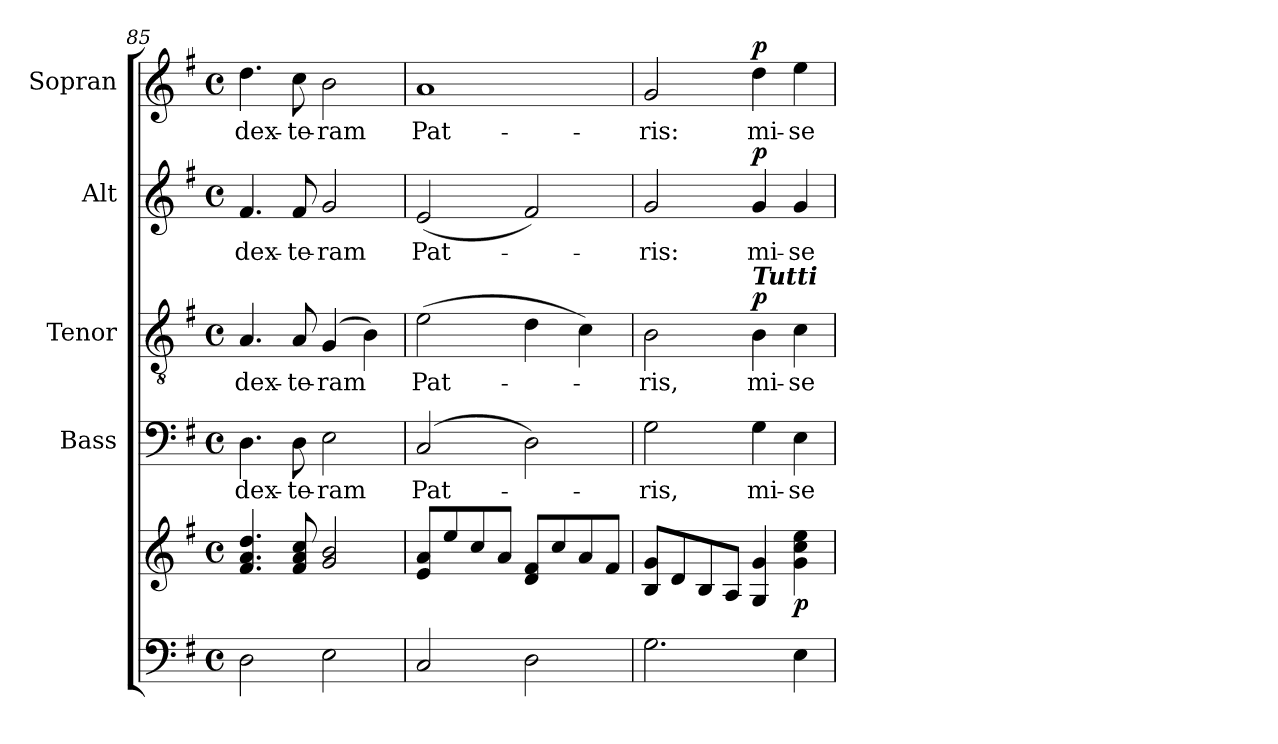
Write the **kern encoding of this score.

**kern	**kern	**dynam	**kern	**text	**kern	**text	**dynam	**kern	**text	**dynam	**kern	**text	**dynam
*part5	*part5	*part5	*part4	*part4	*part3	*part3	*part3	*part2	*part2	*part2	*part1	*part1	*part1
*staff6	*staff5	*staff5/6	*staff4	*staff4	*staff3	*staff3	*staff3	*staff2	*staff2	*staff2	*staff1	*staff1	*staff1
*	*	*	*I"Bass	*	*I"Tenor	*	*	*I"Alt	*	*	*I"Sopran	*	*
*	*	*	*I'B.	*	*I'T.	*	*	*I'A.	*	*	*I'S.	*	*
*clefF4	*clefG2	*	*clefF4	*	*clefGv2	*	*	*clefG2	*	*	*clefG2	*	*
*k[f#]	*k[f#]	*	*k[f#]	*	*k[f#]	*	*	*k[f#]	*	*	*k[f#]	*	*
*G:	*G:	*	*G:	*	*G:	*	*	*G:	*	*	*G:	*	*
*M4/4	*M4/4	*	*M4/4	*	*M4/4	*	*	*M4/4	*	*	*M4/4	*	*
*met(c)	*met(c)	*	*met(c)	*	*met(c)	*	*	*met(c)	*	*	*met(c)	*	*
=85	=85	=85	=85	=85	=85	=85	=85	=85	=85	=85	=85	=85	=85
!	!	!	!	!LO:LY:b	!	!LO:LY:b	!	!	!LO:LY:b	!	!	!LO:LY:b	!
2D\	4.f#/ 4.a/ 4.dd/	.	4.D\	dex-	4.A/	dex-	.	4.f#/	dex-	.	4.dd\	dex-	.
!	!	!	!	!LO:LY:b	!	!LO:LY:b	!	!	!LO:LY:b	!	!	!LO:LY:b	!
.	8f#/ 8a/ 8cc/	.	8D\	-te-	8A/	-te-	.	8f#/	-te-	.	8cc\	-te-	.
!	!	!	!	!LO:LY:b	!	!LO:LY:b	!	!	!LO:LY:b	!	!	!LO:LY:b	!
2E\	2g/ 2b/	.	2E\	-ram	(4G/	-ram	.	2g/	-ram	.	2b\	-ram	.
.	.	.	.	.	4B\)	.	.	.	.	.	.	.	.
=86	=86	=86	=86	=86	=86	=86	=86	=86	=86	=86	=86	=86	=86
!	!	!	!	!LO:LY:b	!	!LO:LY:b	!	!	!LO:LY:b	!	!	!LO:LY:b	!
2C/	8e/ 8a/L	.	(2C/	Pat-	(>2e\	Pat-	.	(<2e/	Pat-	.	1a	Pat-	.
.	8ee/	.	.	.	.	.	.	.	.	.	.	.	.
.	8cc/	.	.	.	.	.	.	.	.	.	.	.	.
.	8a/J	.	.	.	.	.	.	.	.	.	.	.	.
2D\	8d/ 8f#/L	.	2D\)	.	4d\	.	.	2f#/)	.	.	.	.	.
.	8cc/	.	.	.	.	.	.	.	.	.	.	.	.
.	8a/	.	.	.	4c\)	.	.	.	.	.	.	.	.
.	8f#/J	.	.	.	.	.	.	.	.	.	.	.	.
=87	=87	=87	=87	=87	=87	=87	=87	=87	=87	=87	=87	=87	=87
!	!	!	!	!LO:LY:b	!	!LO:LY:b	!	!	!LO:LY:b	!	!	!LO:LY:b	!
2.G\	8B/ 8g/L	.	2G\	-ris,	2B\	-ris,	.	2g/	-ris:	.	2g/	-ris:	.
.	8d/	.	.	.	.	.	.	.	.	.	.	.	.
.	8B/	.	.	.	.	.	.	.	.	.	.	.	.
.	8A/J	.	.	.	.	.	.	.	.	.	.	.	.
!	!	!	!	!	!LO:TX:a:Bi:t=Tutti	!	!	!	!	!	!	!	!
!	!	!	!	!LO:LY:b	!	!LO:LY:b	!LO:DY:a	!	!LO:LY:b	!LO:DY:a	!	!LO:LY:b	!LO:DY:a
.	4G/ 4g/	.	4G\	mi-	4B\	mi-	p	4g/	mi-	p	4dd\	mi-	p
!	!	!LO:DY:b	!	!LO:LY:b	!	!LO:LY:b	!	!	!LO:LY:b	!	!	!LO:LY:b	!
4E\	4g\ 4cc\ 4ee\	p	4E\	-se-	4c\	-se-	.	4g/	-se-	.	4ee\	-se-	.
=	=	=	=	=	=	=	=	=	=	=	=	=	=
*-	*-	*-	*-	*-	*-	*-	*-	*-	*-	*-	*-	*-	*-
